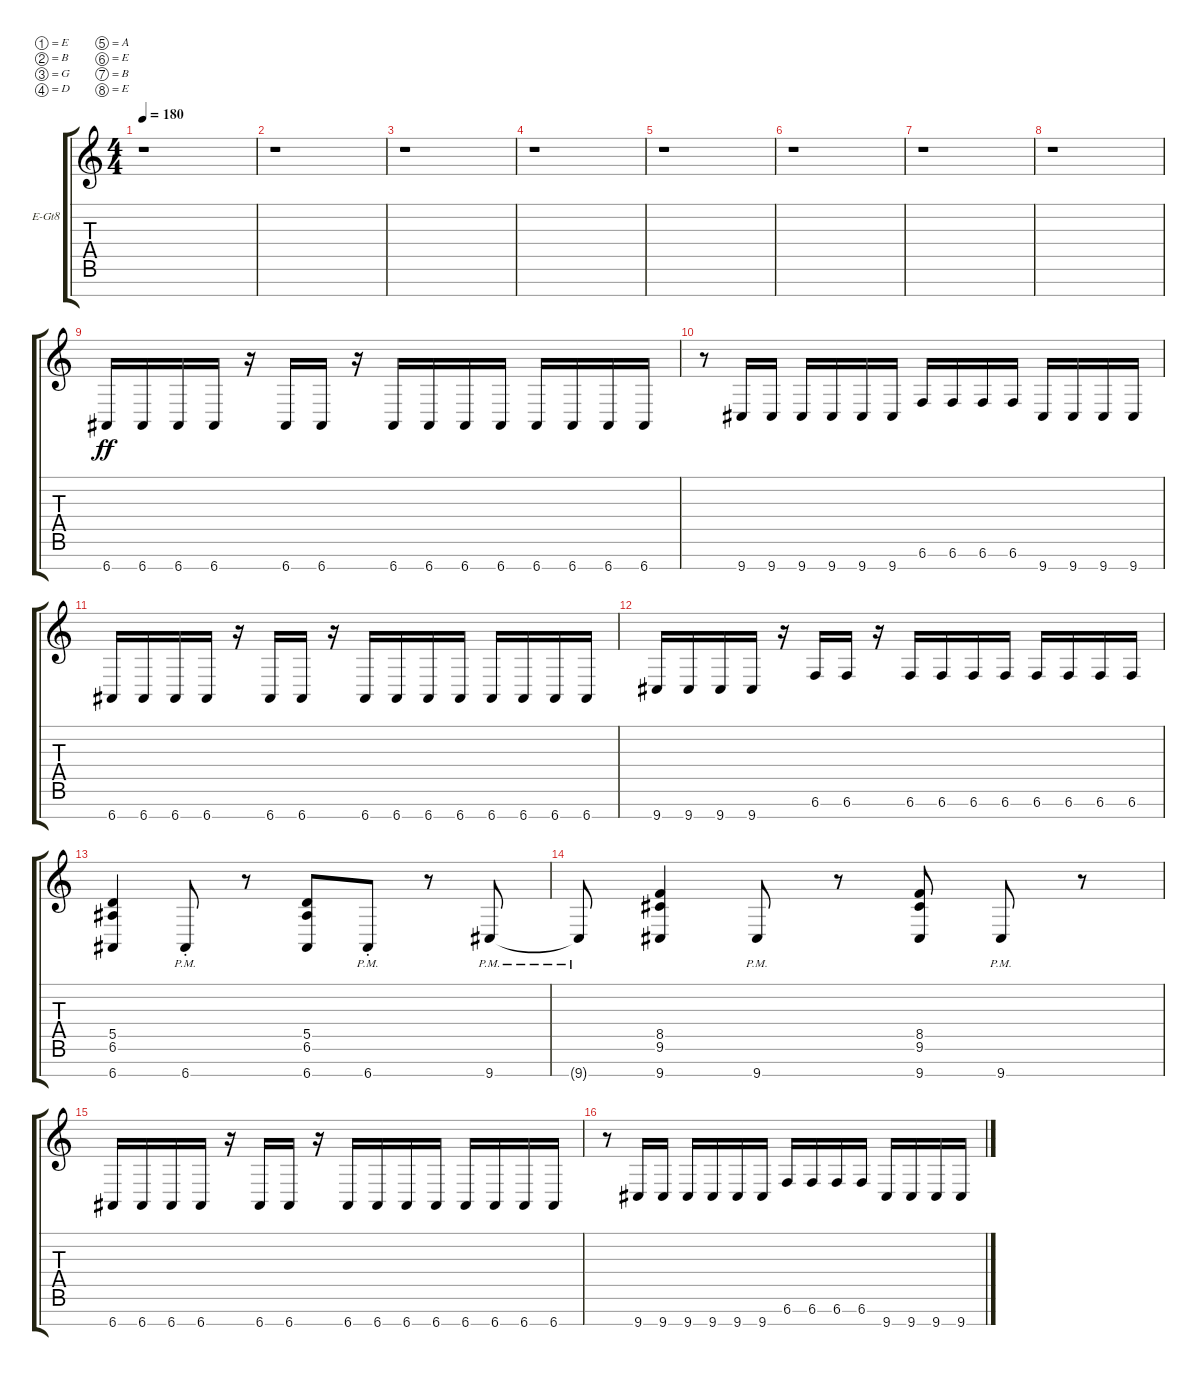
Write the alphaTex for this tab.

\defaultSystemsLayout 4
\bracketExtendMode groupsimilarinstruments
\firstSystemTrackNameOrientation horizontal
\otherSystemsTrackNameOrientation horizontal
\track ("Guitar 2" "E-Gt8") {instrument electricguitarclean}
\staff {score tabs}
\tuning (E4 B3 G3 D3 A2 E2 B1 E1)
\ts (4 4)
\tempo 180
\clef g2
\ks c
r.1{dy f} |
r.1 |
r.1 |
r.1 |
r.1 |
r.1 |
r.1 |
r.1 |
6.8.16{dy ff} 6.8.16 6.8.16 6.8.16 r.16 6.8.16 6.8.16 r.16 6.8.16 6.8.16 6.8.16 6.8.16 6.8.16 6.8.16 6.8.16 6.8.16 |
r.8 9.8.16 9.8.16 9.8.16 9.8.16 9.8.16 9.8.16 6.7.16 6.7.16 6.7.16 6.7.16 9.8.16 9.8.16 9.8.16 9.8.16 |
6.8.16 6.8.16 6.8.16 6.8.16 r.16 6.8.16 6.8.16 r.16 6.8.16 6.8.16 6.8.16 6.8.16 6.8.16 6.8.16 6.8.16 6.8.16 |
9.8.16 9.8.16 9.8.16 9.8.16 r.16 6.7.16 6.7.16 r.16 6.7.16 6.7.16 6.7.16 6.7.16 6.7.16 6.7.16 6.7.16 6.7.16 |
(6.8 6.6 5.5).4 6.8{pm st}.8 r.8 (6.8 6.6 5.5).8 6.8{pm st}.8 r.8 9.8{pm}.8 |
9.8{pm t}.8 (8.5 9.6 9.8).4 9.8{pm}.8 r.8 (8.5 9.6 9.8).8 9.8{pm}.8 r.8 |
6.8.16 6.8.16 6.8.16 6.8.16 r.16 6.8.16 6.8.16 r.16 6.8.16 6.8.16 6.8.16 6.8.16 6.8.16 6.8.16 6.8.16 6.8.16 |
r.8 9.8.16 9.8.16 9.8.16 9.8.16 9.8.16 9.8.16 6.7.16 6.7.16 6.7.16 6.7.16 9.8.16 9.8.16 9.8.16 9.8.16
